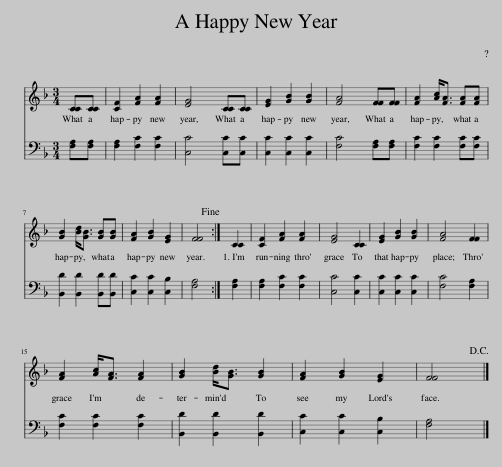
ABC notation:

X:1
%%score 1 2
L:1/8
M:3/4
I:linebreak $
K:F
V:1 treble
V:2 bass
V:1
 [CC][CC] | [CF]2 [FA]2 [FA]2 | [EG]4 [CC][CC] | [EG]2 [GB]2 [GB]2 | [FA]4 [FF][FF] | %5
 [FA]2 [Ac]<[FA] [FA][FA] |$ [GB]2 [Bd]<[GB] [GB][GB] | [FA]2 [GB]2 [EG]2 | [FF]4!fine! :| [CC]2 | %10
 [CF]2 [FA]2 [FA]2 | [EG]4 [CC]2 | [EG]2 [GB]2 [GB]2 | [FA]4 [FF]2 |$ [FA]2 [Ac]<[FA] [FA]2 | %15
 [GB]2 [Bd]<[GB] [GB]2 | [FA]2 [GB]2 [EG]2 | [FF]4!D.C.! |] %18
V:2
 [F,A,][F,A,] | [F,A,]2 [F,C]2 [F,C]2 | [C,C]4 [C,C][C,C] | [C,C]2 [C,C]2 [C,C]2 | [F,C]4 [F,A,][F,A,] | %5
 [F,C]2 [F,C]2 [F,C][F,C] |$ [B,,D]2 [B,,D]2 [B,,D][B,,D] | [C,C]2 [C,C]2 [C,B,]2 | [F,A,]4 :| [F,A,]2 | %10
 [F,A,]2 [F,C]2 [F,C]2 | [C,C]4 [C,C]2 | [C,C]2 [C,C]2 [C,C]2 | [F,C]4 [F,A,]2 |$ [F,C]2 [F,C]2 [F,C]2 | %15
 [B,,D]2 [B,,D]2 [B,,D]2 | [C,C]2 [C,C]2 [C,B,]2 | [F,A,]4 |] %18
